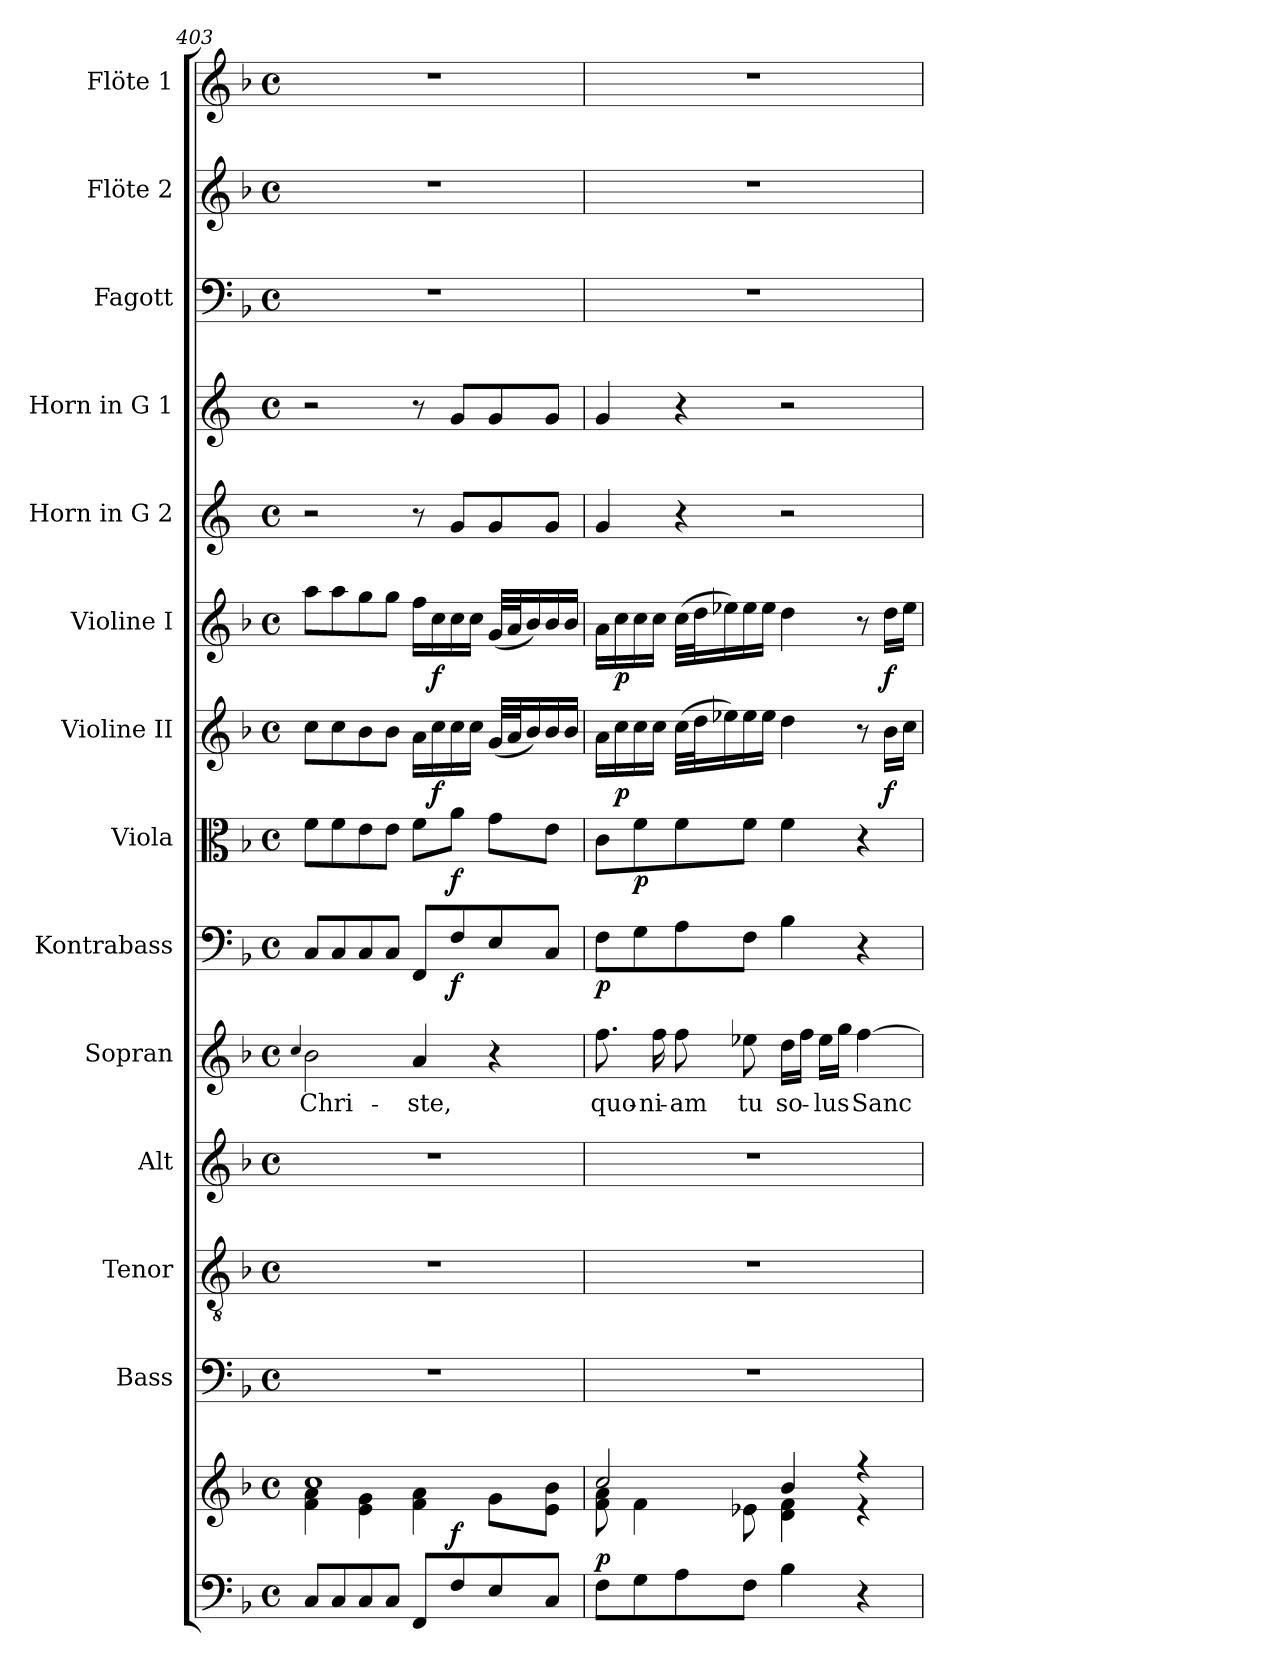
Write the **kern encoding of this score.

**kern	**kern	**dynam	**kern	**kern	**kern	**kern	**text	**kern	**dynam	**kern	**dynam	**kern	**dynam	**kern	**dynam	**kern	**kern	**kern	**kern	**kern
*part14	*part14	*part14	*part13	*part12	*part11	*part10	*part10	*part9	*part9	*part8	*part8	*part7	*part7	*part6	*part6	*part5	*part4	*part3	*part2	*part1
*staff15	*staff14	*staff14/15	*staff13	*staff12	*staff11	*staff10	*staff10	*staff9	*staff9	*staff8	*staff8	*staff7	*staff7	*staff6	*staff6	*staff5	*staff4	*staff3	*staff2	*staff1
*	*	*	*I"Bass	*I"Tenor	*I"Alt	*I"Sopran	*	*I"Kontrabass	*	*I"Viola	*	*I"Violine II	*	*I"Violine I	*	*I"Horn in G 2	*I"Horn in G 1	*I"Fagott	*I"Flöte 2	*I"Flöte 1
*	*	*	*I'B.	*I'T.	*I'A.	*I'S.	*	*I'Kb.	*	*I'Vla.	*	*I'Vl. II	*	*I'Vl. I	*	*	*	*I'Fg.	*I'Fl. 2	*I'Fl. 1
*clefF4	*clefG2	*	*clefF4	*clefGv2	*clefG2	*clefG2	*	*clefF4	*	*clefC3	*	*clefG2	*	*clefG2	*	*clefG2	*clefG2	*clefF4	*clefG2	*clefG2
*	*	*	*	*	*	*	*	*ITrd7c12	*	*	*	*	*	*	*	*ITrd4c7	*ITrd4c7	*	*	*
*k[b-]	*k[b-]	*	*k[b-]	*k[b-]	*k[b-]	*k[b-]	*	*k[b-]	*	*k[b-]	*	*k[b-]	*	*k[b-]	*	*k[b-]	*k[b-]	*k[b-]	*k[b-]	*k[b-]
*F:	*F:	*	*F:	*F:	*F:	*F:	*	*F:	*	*F:	*	*F:	*	*F:	*	*F:	*F:	*F:	*F:	*F:
*M4/4	*M4/4	*	*M4/4	*M4/4	*M4/4	*M4/4	*	*M4/4	*	*M4/4	*	*M4/4	*	*M4/4	*	*M4/4	*M4/4	*M4/4	*M4/4	*M4/4
*met(c)	*met(c)	*	*met(c)	*met(c)	*met(c)	*met(c)	*	*met(c)	*	*met(c)	*	*met(c)	*	*met(c)	*	*met(c)	*met(c)	*met(c)	*met(c)	*met(c)
=403	=403	=403	=403	=403	=403	=403	=403	=403	=403	=403	=403	=403	=403	=403	=403	=403	=403	=403	=403	=403
.	.	.	.	.	.	4qqcc/	.	.	.	.	.	.	.	.	.	.	.	.	.	.
*	*^	*	*	*	*	*	*	*	*	*	*	*	*	*	*	*	*	*	*	*
!	!	!	!	!	!	!	!	!LO:LY:b	!	!	!	!	!	!	!	!	!	!	!	!	!
8C/L	1cc	4f\ 4a\	.	1r	1r	1r	2b-\	Chri-	8CC/L	.	8f\L	.	8cc\L	.	8aa\L	.	2r	2r	1r	1r	1r
8C/	.	.	.	.	.	.	.	.	8CC/	.	8f\	.	8cc\	.	8aa\	.	.	.	.	.	.
8C/	.	4e\ 4g\	.	.	.	.	.	.	8CC/	.	8e\	.	8b-\	.	8gg\	.	.	.	.	.	.
8C/J	.	.	.	.	.	.	.	.	8CC/J	.	8e\J	.	8b-\J	.	8gg\J	.	.	.	.	.	.
!	!	!	!	!	!	!	!	!LO:LY:b	!	!	!	!	!	!	!	!	!	!	!	!	!
8FF/L	.	4f\ 4a\	.	.	.	.	4a/	-ste,	8FFF/L	.	8f\L	.	16a\LL	.	16ff\LL	.	8r	8r	.	.	.
!	!	!	!	!	!	!	!	!	!	!	!	!	!	!LO:DY:b	!	!LO:DY:b	!	!	!	!	!
.	.	.	.	.	.	.	.	.	.	.	.	.	16cc\	f	16cc\	f	.	.	.	.	.
!	!	!	!LO:DY:a=2	!	!	!	!	!	!	!LO:DY:b	!	!LO:DY:b	!	!	!	!	!	!	!	!	!
8F/	.	.	f	.	.	.	.	.	8FF/	f	8a\J	f	16cc\	.	16cc\	.	8c/L	8c/L	.	.	.
.	.	.	.	.	.	.	.	.	.	.	.	.	16cc\JJ	.	16cc\JJ	.	.	.	.	.	.
8E/	.	8g\L	.	.	.	.	4r	.	8EE/	.	8g\L	.	(<32g/LLL	.	(<32g/LLL	.	8c/	8c/	.	.	.
.	.	.	.	.	.	.	.	.	.	.	.	.	32a/J	.	32a/J	.	.	.	.	.	.
.	.	.	.	.	.	.	.	.	.	.	.	.	16b-/)	.	16b-/)	.	.	.	.	.	.
8C/J	.	8e\ 8b-\J	.	.	.	.	.	.	8CC/J	.	8e\J	.	16b-/	.	16b-/	.	8c/J	8c/J	.	.	.
.	.	.	.	.	.	.	.	.	.	.	.	.	16b-/JJ	.	16b-/JJ	.	.	.	.	.	.
=404	=404	=404	=404	=404	=404	=404	=404	=404	=404	=404	=404	=404	=404	=404	=404	=404	=404	=404	=404	=404	=404
!	!	!	!LO:DY:a=2	!	!	!	!	!LO:LY:b	!	!LO:DY:b	!	!	!	!	!	!	!	!	!	!	!
8F\L	2cc/	8f\ 8a\	p	1r	1r	1r	8.ff\	quo-	8FF\L	p	8c\L	.	16a\LL	.	16a\LL	.	4c/	4c/	1r	1r	1r
!	!	!	!	!	!	!	!	!	!	!	!	!	!	!LO:DY:b	!	!LO:DY:b	!	!	!	!	!
.	.	.	.	.	.	.	.	.	.	.	.	.	16cc\	p	16cc\	p	.	.	.	.	.
!	!	!	!	!	!	!	!	!	!	!	!	!LO:DY:b	!	!	!	!	!	!	!	!	!
8G\	.	4f\	.	.	.	.	.	.	8GG\	.	8f\	p	16cc\	.	16cc\	.	.	.	.	.	.
!	!	!	!	!	!	!	!	!LO:LY:b	!	!	!	!	!	!	!	!	!	!	!	!	!
.	.	.	.	.	.	.	16ff\	-ni-	.	.	.	.	16cc\JJ	.	16cc\JJ	.	.	.	.	.	.
!	!	!	!	!	!	!	!	!LO:LY:b	!	!	!	!	!	!	!	!	!	!	!	!	!
8A\	.	.	.	.	.	.	8ff\	-am	8AA\	.	8f\	.	(>32cc\LLL	.	(>32cc\LLL	.	4r	4r	.	.	.
.	.	.	.	.	.	.	.	.	.	.	.	.	32dd\J	.	32dd\J	.	.	.	.	.	.
.	.	.	.	.	.	.	.	.	.	.	.	.	16ee-X\)	.	16ee-X\)	.	.	.	.	.	.
!	!	!	!	!	!	!	!	!LO:LY:b	!	!	!	!	!	!	!	!	!	!	!	!	!
8F\J	.	8e-X\	.	.	.	.	8ee-X\	tu	8FF\J	.	8f\J	.	16ee-\	.	16ee-\	.	.	.	.	.	.
.	.	.	.	.	.	.	.	.	.	.	.	.	16ee-\JJ	.	16ee-\JJ	.	.	.	.	.	.
!	!	!	!	!	!	!	!	!LO:LY:b	!	!	!	!	!	!	!	!	!	!	!	!	!
4B-\	4b-/	4d\ 4f\	.	.	.	.	16dd\LL	so-	4BB-\	.	4f\	.	4dd\	.	4dd\	.	2r	2r	.	.	.
.	.	.	.	.	.	.	16ff\JJ	.	.	.	.	.	.	.	.	.	.	.	.	.	.
!	!	!	!	!	!	!	!	!LO:LY:b	!	!	!	!	!	!	!	!	!	!	!	!	!
.	.	.	.	.	.	.	16ee-\LL	-lus	.	.	.	.	.	.	.	.	.	.	.	.	.
.	.	.	.	.	.	.	16gg\JJ	.	.	.	.	.	.	.	.	.	.	.	.	.	.
!	!	!	!	!	!	!	!	!LO:LY:b	!	!	!	!	!	!	!	!	!	!	!	!	!
4r	4r	4r	.	.	.	.	[4ff\	Sanc-	4r	.	4r	.	8r	.	8r	.	.	.	.	.	.
!	!	!	!	!	!	!	!	!	!	!	!	!	!	!LO:DY:b	!	!LO:DY:b	!	!	!	!	!
.	.	.	.	.	.	.	.	.	.	.	.	.	16b-\LL	f	16dd\LL	f	.	.	.	.	.
.	.	.	.	.	.	.	.	.	.	.	.	.	16cc\JJ	.	16ee-\JJ	.	.	.	.	.	.
*	*v	*v	*	*	*	*	*	*	*	*	*	*	*	*	*	*	*	*	*	*	*
=	=	=	=	=	=	=	=	=	=	=	=	=	=	=	=	=	=	=	=	=
*-	*-	*-	*-	*-	*-	*-	*-	*-	*-	*-	*-	*-	*-	*-	*-	*-	*-	*-	*-	*-
